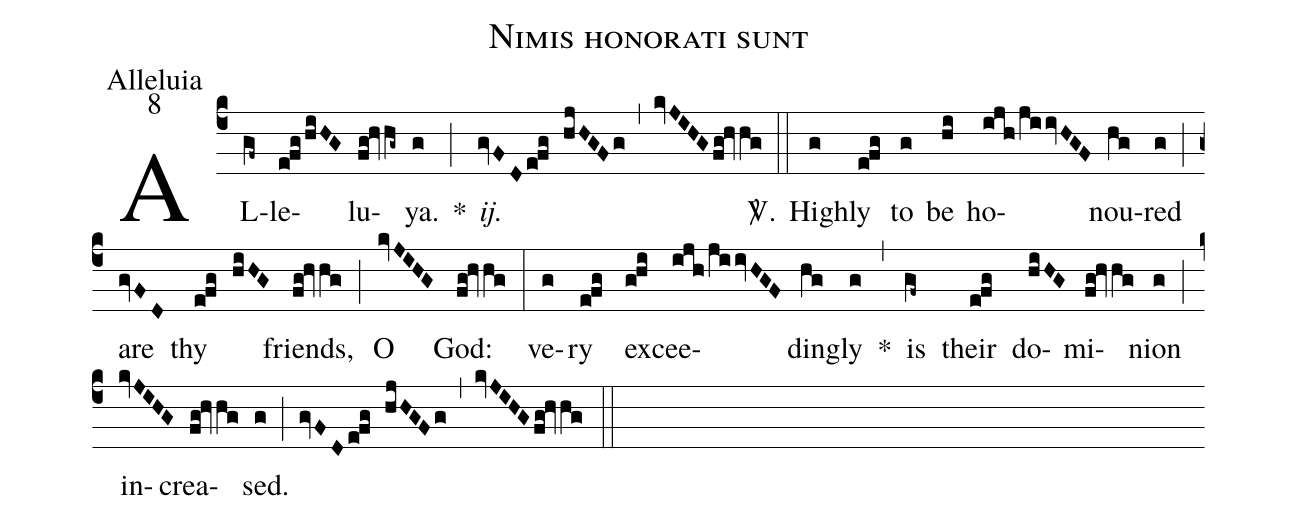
name:Nimis honorati sunt;
office-part:Alleluia;
mode:8;
%%
(c4) AL(gf~)le(e!fg/hiHG)lu(fg!hvhg~)ya.(g) *(;) <i>ij.</i>(gvFD/e!fg hjHGFg) (,) (kvJIHG/fg!hvhg) <sp>V/</sp>.(::) High(g)ly(e!fg) to(g) be(hi) ho(ijh/jiivHGF)nou(hg)red(g) (;) are(gvFD) thy(e!fg hiHG) friends,(fg!hvhg) (;) O(kvJIHG) God:(fg!hvhg) (:) ve(g)ry(e!fg) ex(g!hi)cee(ijh/jiivHGF)ding(hg)ly(g) *(,) is(gf~) their(e!fg) do(hiHG)mi(fg!hvhg)nion(g) (;) in(kvJIHG)crea(fg!hvhg)sed.(g) (;) (gvFD/e!fg hjHGFg) (,) (kvJIHG/fg!hvhg) (::)
